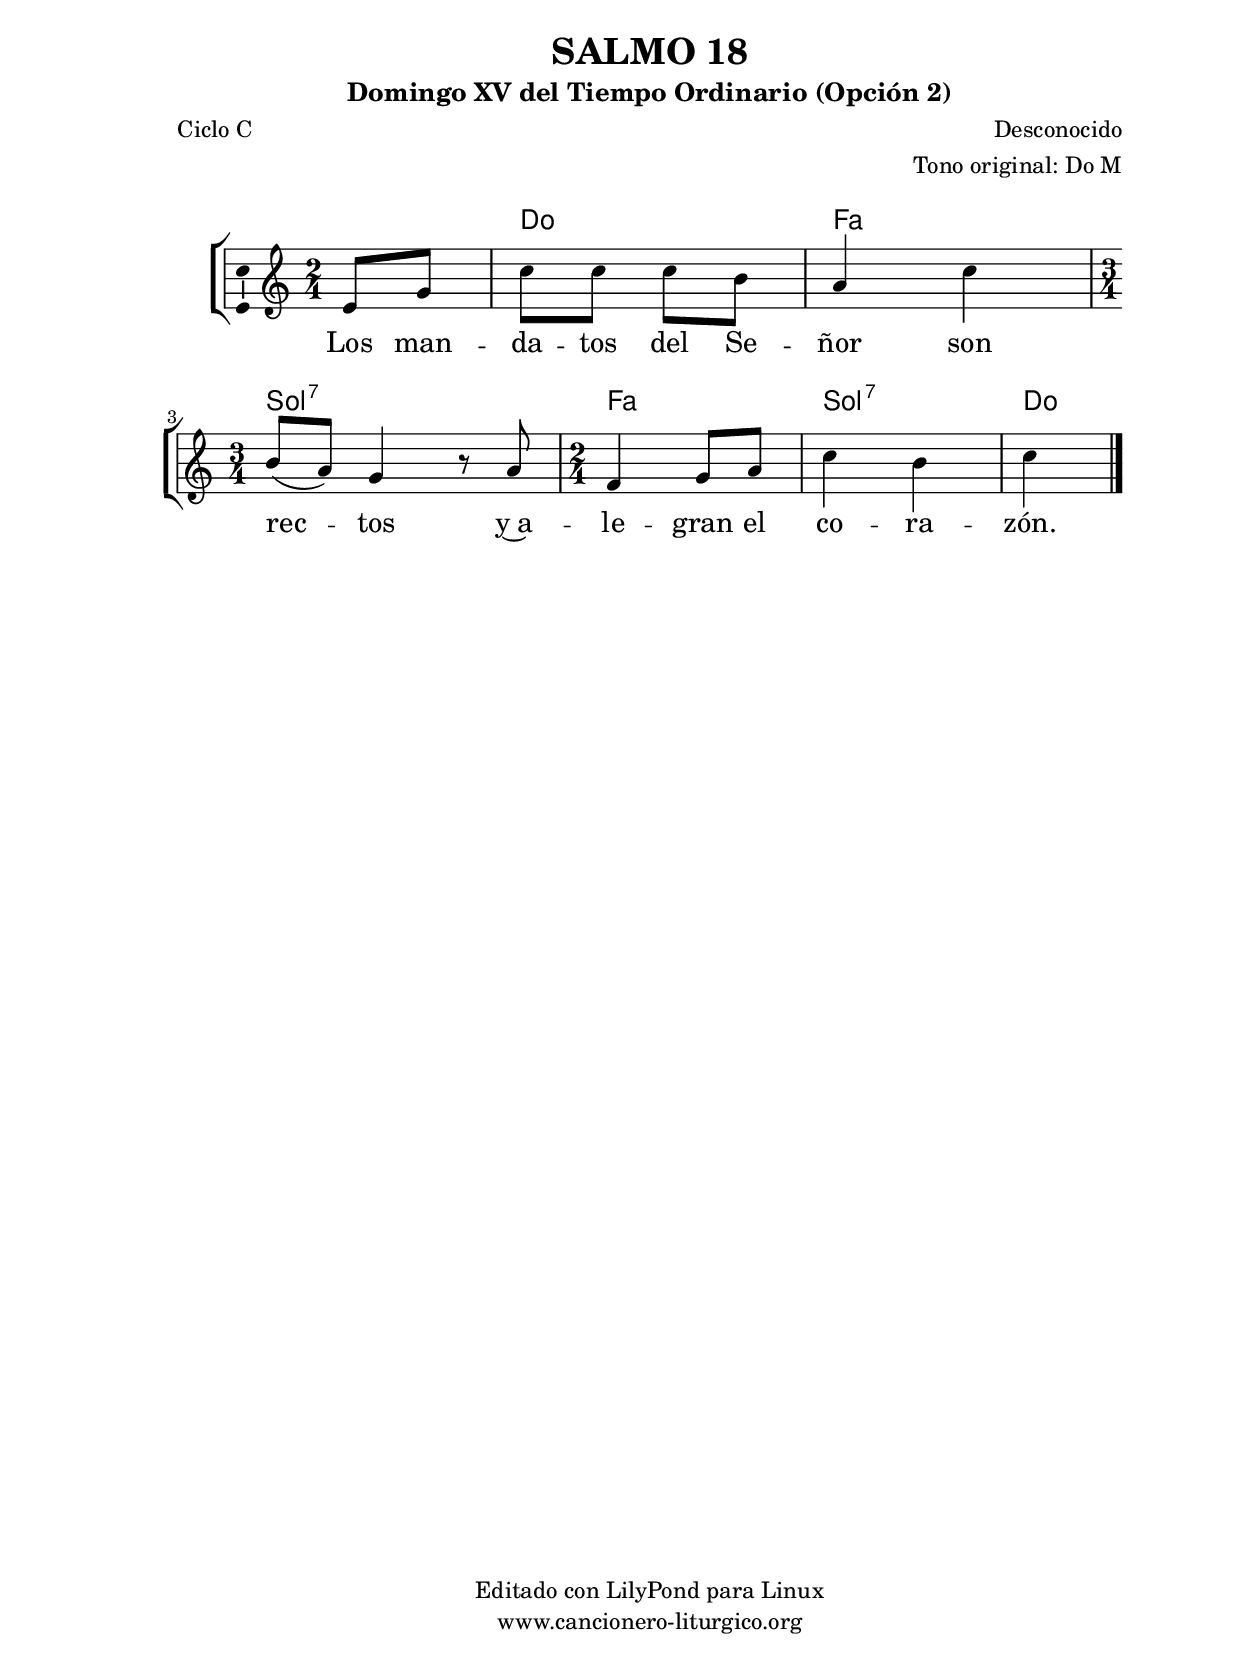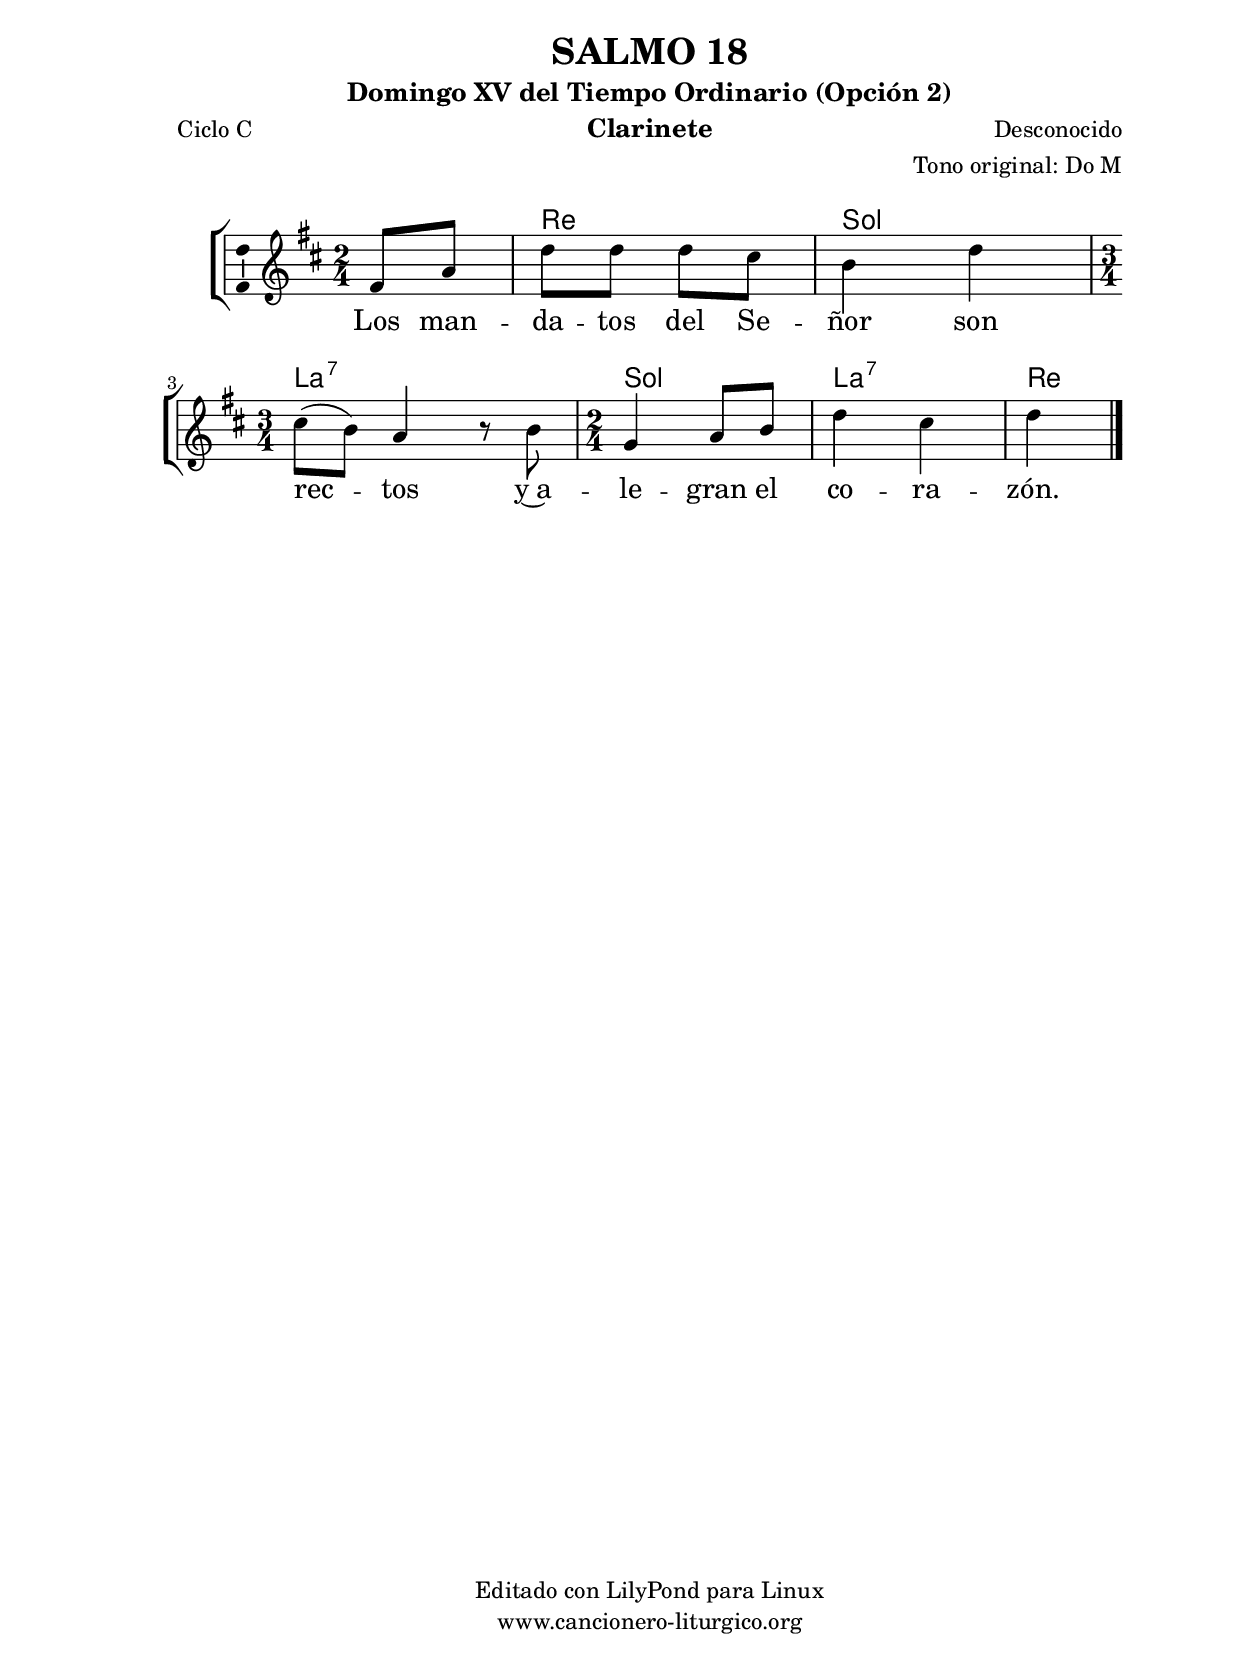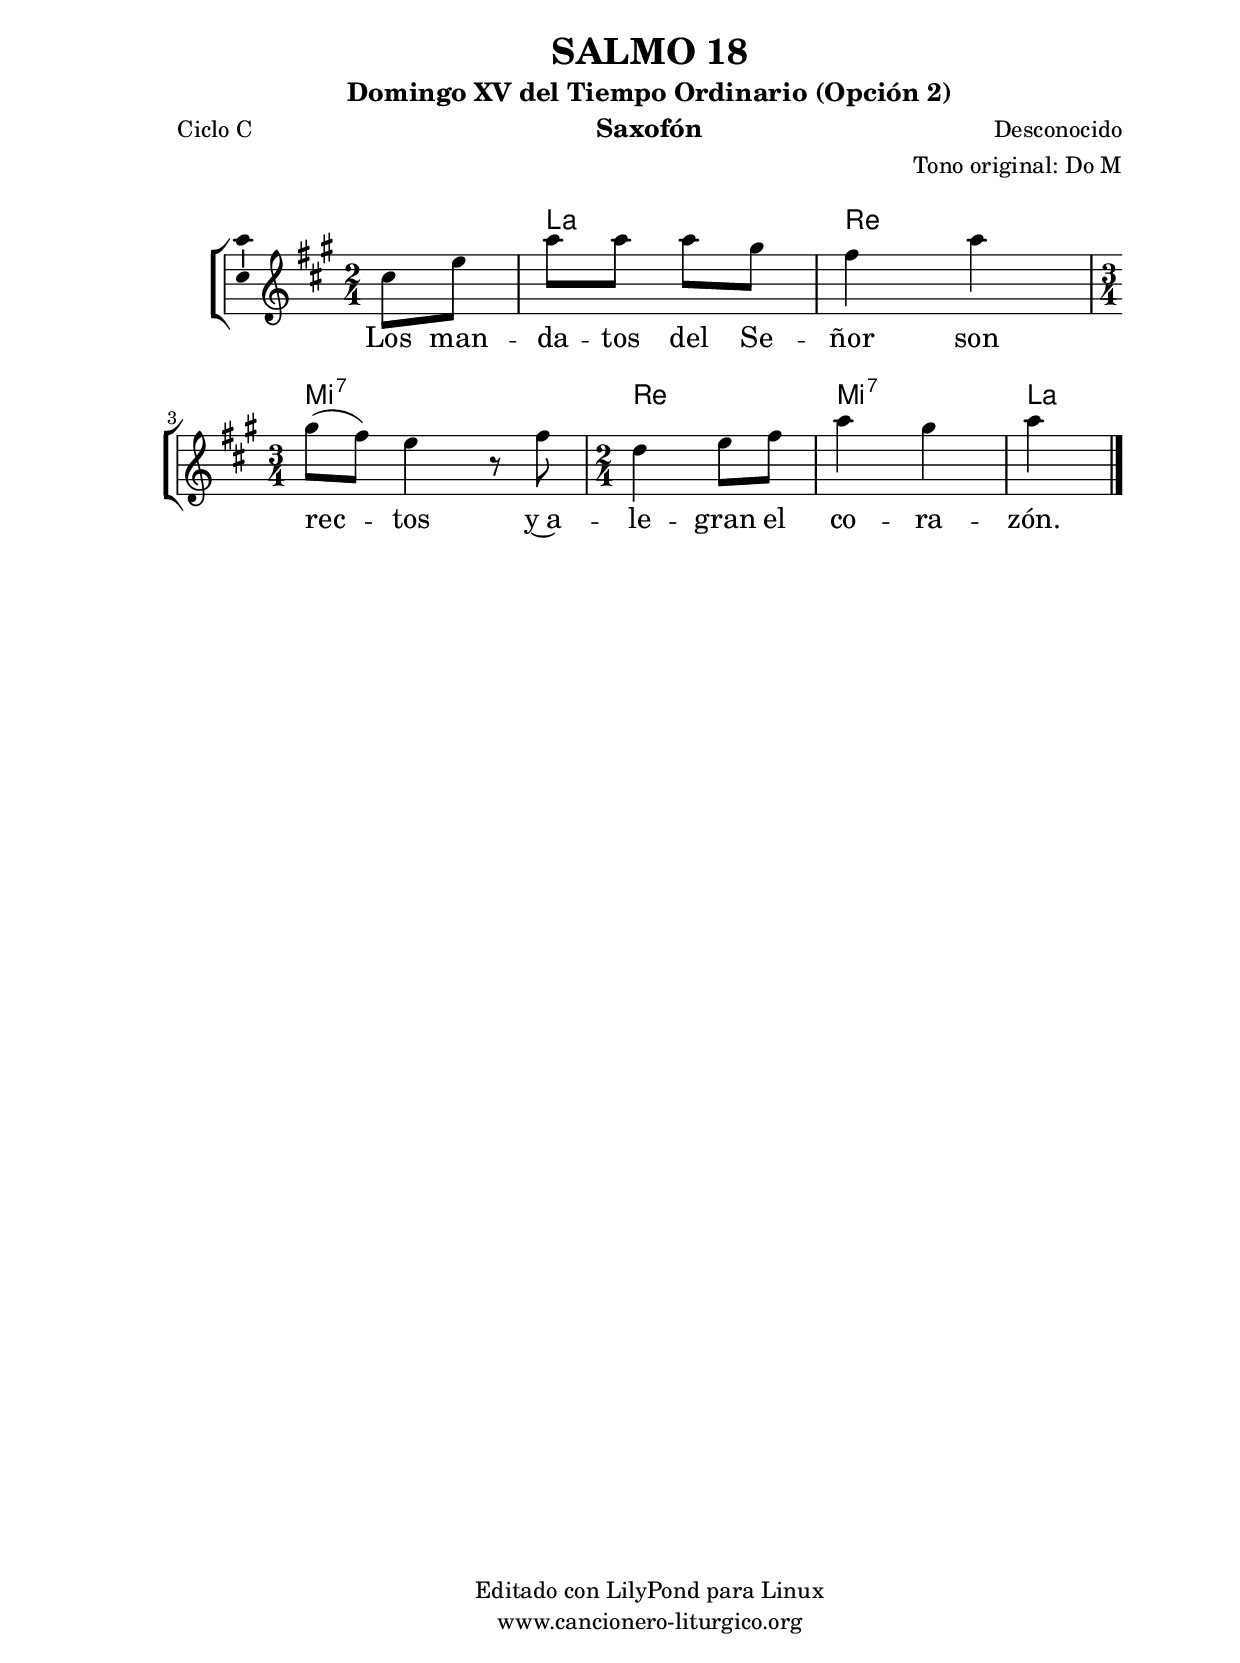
%
%para convertir .midi en .wav:
%timidity filename.midi -Ow -o finename.wav
%
%
%Para convertir de .wav a .mp3:
%lame -h -m j filename.wav
%
%
%para escuchar el midi:
%timidity nombrefichero.midi
%


%versión de lilypond para la que se ha escrito esta partitura:
\version "2.16.0"

	%Tamaño papel
	#(set-default-paper-size "a4")
	%Tamaño partitura
	#(set-global-staff-size 20)
	%No responde al pulsar sobre una nota
	#(ly:set-option 'point-and-click #f)

%parámetros del encabezamiento:
\header {
	title = "SALMO 18"
	subtitle = "Domingo XV del Tiempo Ordinario (Opción 2)"
	composer = "Desconocido"
	poet = "Ciclo C"
	meter = ""
	arranger = "Tono original: Do M"
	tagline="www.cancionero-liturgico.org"
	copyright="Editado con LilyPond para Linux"
	tiempo = "Ordinario"
	usos = "Salmo"
	letra = "Los mandatos del Señor son rectos y alegran el corazón."
	}

%parámetros asociados al papel:
\paper  {
	oddHeaderMarkup = \markup {\fill-line { \on-the-fly #not-first-page \fromproperty #'header:title \on-the-fly #not-first-page \fromproperty #'header:composer }}
	evenHeaderMarkup = \markup {\fill-line { \fromproperty #'header:composer \fromproperty #'header:title }}
	#(set-paper-size "a4")
	print-page-number = ##f
	first-page-number = 1
	print-first-page-number = ##f
%	head-separation = 3.0 \cm
	top-margin = 2.0 \cm
	bottom-margin = 0.5\cm
%%%	bottom-margin = -1.0\cm
	left-margin = 3.0 \cm
	line-width = 16.0 \cm 
	indent = 8\mm
	interscoreline = 2.\mm
	between-system-space = 15\mm
%	para que las partituras no llenen la hoja:
	ragged-bottom = ##t
%	idem para la última hoja:
	ragged-last-bottom = ##f
%	para que las partituras llenen el ancho del papel:
	ragged-last = ##f
	after-title-space = 2.5 \cm
%page-count=1
system-count=2

	%Flexible Vertical Spacing
%	markup-markup-spacing =
%	#'((basic-distance . 15) (minimum-distance . 15) (padding . 3))
	markup-system-spacing =
	#'((basic-distance . 15) (minimum-distance . 15) (padding . 3))
	system-system-spacing =
	#'((basic-distance . 15) (minimum-distance . 15) (padding . 3))
	score-system-spacing =
	#'((basic-distance . 15) (minimum-distance . 15) (padding . 5))
%	top-system-spacing = % header
%	#'((basic-distance . 8) (minimum-distance . 0) (padding . 3))
%	top-markup-spacing =
%	#'((basic-distance . 20) (minimum-distance . 20) (padding . 3))
	last-bottom-spacing = % footer
	#'((basic-distance . 5) (minimum-distance . 5) (padding . 3))
%	score-markup-spacing =
%	#'((basic-distance . 16) (minimum-distance . 13) (padding . 3))

	}


%parámetros que afectan a toda la partitura:
global =  {
	%clave de sol (G):
	\clef G
	%armadura:
%	\transpose f a
	\key c \major
	\tempo 4=90
	\set Score.tempoHideNote = ##t
	}


acordes = {
	\italianChords
	\chordmode {
%	\transpose f a
{

s4
c2 f g2.:7 f2 g:7 c4

	}
	}
}

melodia = 
%	\transpose f a
{
	\relative c'{

\time 2/4
\partial4
e8 g
c8 c c b
a4 c

\time 3/4
b8 (a) g4 r8 a8

\time 2/4
f4 g8 a
c4 b
c4 %s4

	\bar "|."
	}
	}


texto = \lyricmode {
Los man -- da -- tos del Se -- ñor son rec -- tos
y~a -- le -- gran el co -- ra -- zón.
	}


acordesStaff = \context ChordNames = acordesStaff <<
	\set chordChanges = ##t
	\acordes
	>>


vozStaff = \context Voice = vozStaff
\with {\consists "Ambitus_engraver"}
<<
%	\set Staff.instrumentName = ""
%	\set Staff.shortInstrumentName = ""
%	\set Staff.midiInstrument = #"clarinet"
%	\set Staff.midiInstrument = #"cello"
%	\set Staff.midiInstrument = #"flute"
	\set Staff.midiInstrument = #"electric guitar (jazz)"
%	\set Staff.midiInstrument = #"english horn"
%	\set Staff.midiInstrument = #"violin"
%	\set Staff.midiInstrument = #"glockenspiel"
	\set Staff.midiMinimumVolume = #0.7
	\set Staff.midiMaximumVolume = #0.9
	\global
	\melodia
	>>


textoStaff = \context Lyrics = textoStaff <<
	\lyricsto vozStaff \texto
	>>

\book {
	\score {
		\context ChoirStaff {
			\override StaffGroup.SystemStartBracket #'collapse-height = #1
			\override Score.SystemStartBar #'collapse-height = #1
			<<
			\acordesStaff
			\vozStaff
			\textoStaff
			>>
			}
		\layout {
	    		\context {
				\Lyrics
				\override LyricText #'font-size = #2
				}
	   		 \context {
				\Score
				%fontSize = #3
				\override StaffSymbol #'staff-space = #(magstep +3)
				%\override Beam #'thickness = #0.55
				%\override SpacingSpanner #'spacing-increment = #1.0
				%\override Slur #'height-limit = #1.5
				}
			}
		}
	\score {
		\unfoldRepeats
		\context ChoirStaff {
			<<
			\acordesStaff
			\vozStaff
			>>
			}
		\midi {
	  		\context {
	  			\Score
				tempoWholesPerMinute = #(ly:make-moment 70 4)
				}
			}
		}
	}

%Partitura para clarinete
#(define output-suffix "C")
\book {
	\header{
		instrument = "Clarinete"
		}
	\score {
		\context ChoirStaff {
			\override StaffGroup.SystemStartBracket #'collapse-height = #1
			\override Score.SystemStartBar #'collapse-height = #1
\transpose c d
			<<
			\acordesStaff
			\vozStaff
			\textoStaff
			>>
			}
		\layout {
	    		\context {
				\Lyrics
				\override LyricText #'font-size = #2
				}
	   		 \context {
				\Score
				%fontSize = #3
				\override StaffSymbol #'staff-space = #(magstep +3)
				%\override Beam #'thickness = #0.55
				%\override SpacingSpanner #'spacing-increment = #1.0
				%\override Slur #'height-limit = #1.5
				}
			}
		}
	}

%Partitura para saxofón
#(define output-suffix "S")
\book {
	\header{
		instrument = "Saxofón"
		}
	\score {
		\context ChoirStaff {
			\override StaffGroup.SystemStartBracket #'collapse-height = #1
			\override Score.SystemStartBar #'collapse-height = #1
\transpose c a
			<<
			\acordesStaff
			\vozStaff
			\textoStaff
			>>
			}
		\layout {
	    		\context {
				\Lyrics
				\override LyricText #'font-size = #2
				}
	   		 \context {
				\Score
				%fontSize = #3
				\override StaffSymbol #'staff-space = #(magstep +3)
				%\override Beam #'thickness = #0.55
				%\override SpacingSpanner #'spacing-increment = #1.0
				%\override Slur #'height-limit = #1.5
				}
			}
		}
	}

